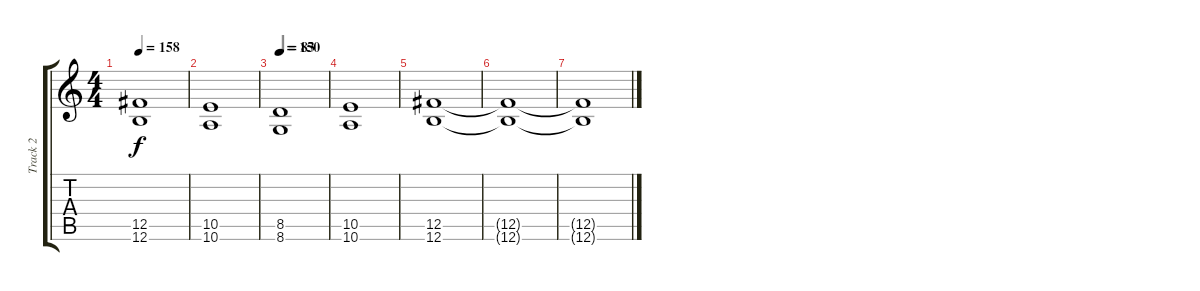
\track ("Track 2" "Track 2") {instrument distortionguitar}
\staff {score tabs}
\tuning (Db4 Ab3 E3 B2 Gb2 B1) {hide}
\ts (4 4)
\tempo 158
\clef g2
\ks c
(12.5 12.6).1{dy f} |
(10.5 10.6).1 |
\tempo 150
\tempo (83 0.03125)
(8.5 8.6).1 |
(10.5 10.6).1 |
(12.5 12.6).1{volume 4} |
(12.5{t} 12.6{t}).1 |
(12.5{t} 12.6{t}).1
